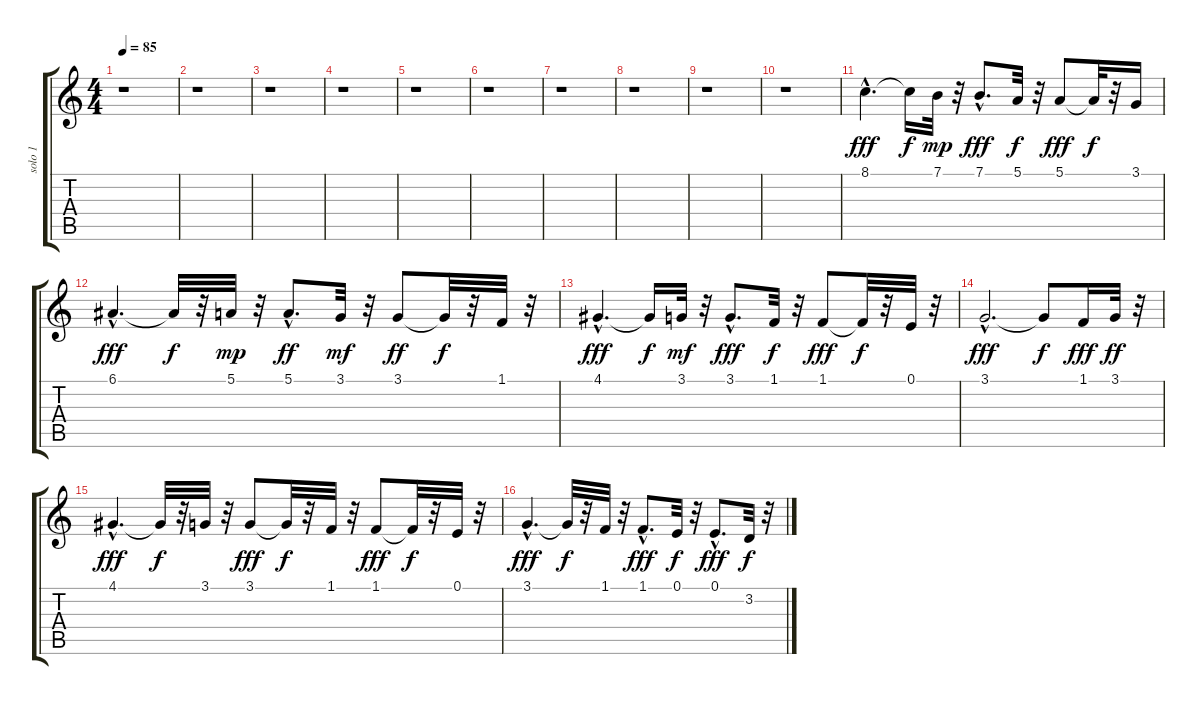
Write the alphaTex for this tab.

\track ("solo 1" "solo 1") {instrument viola}
\staff {score tabs}
\tuning (E4 B3 G3 D3 A2 E2) {hide}
\ts (4 4)
\tempo 85
\clef g2
\ks c
r.1{dy f} |
r.1 |
r.1 |
r.1 |
r.1 |
r.1 |
r.1 |
r.1 |
r.1 |
r.1 |
8.1{hac}.4{d dy fff instrument dulcimer} 8.1{t}.16{dy f} 7.1.32{dy mp} r.32 7.1{hac}.8{d dy fff} 5.1.32{dy f} r.32 5.1.8{dy fff} 5.1{t}.32{dy f} r.32 3.1.16 |
6.1{hac}.4{d dy fff} 6.1{t}.32{dy f} r.32 5.1.32{dy mp} r.32 5.1{hac}.8{d dy ff} 3.1.32{dy mf} r.32 3.1.8{dy ff} 3.1{t}.32{dy f} r.32 1.1.32 r.32 |
4.1{hac}.4{d dy fff} 4.1{t}.16{dy f} 3.1.32{dy mf} r.32 3.1{hac}.8{d dy fff} 1.1.32{dy f} r.32 1.1.8{dy fff} 1.1{t}.32{dy f} r.32 0.1.32 r.32 |
3.1{hac}.2{d dy fff} 3.1{t}.8{dy f} 1.1.16{dy fff} 3.1.32{dy ff} r.32 |
4.1{hac}.4{d dy fff} 4.1{t}.32{dy f} r.32 3.1.32 r.32 3.1.8{dy fff} 3.1{t}.32{dy f} r.32 1.1.32 r.32 1.1.8{dy fff} 1.1{t}.32{dy f} r.32 0.1.32 r.32 |
3.1{hac}.4{d dy fff} 3.1{t}.32{dy f} r.32 1.1.32 r.32 1.1{hac}.8{d dy fff} 0.1.32{dy f} r.32 0.1{hac}.8{d dy fff} 3.2.32{dy f} r.32
